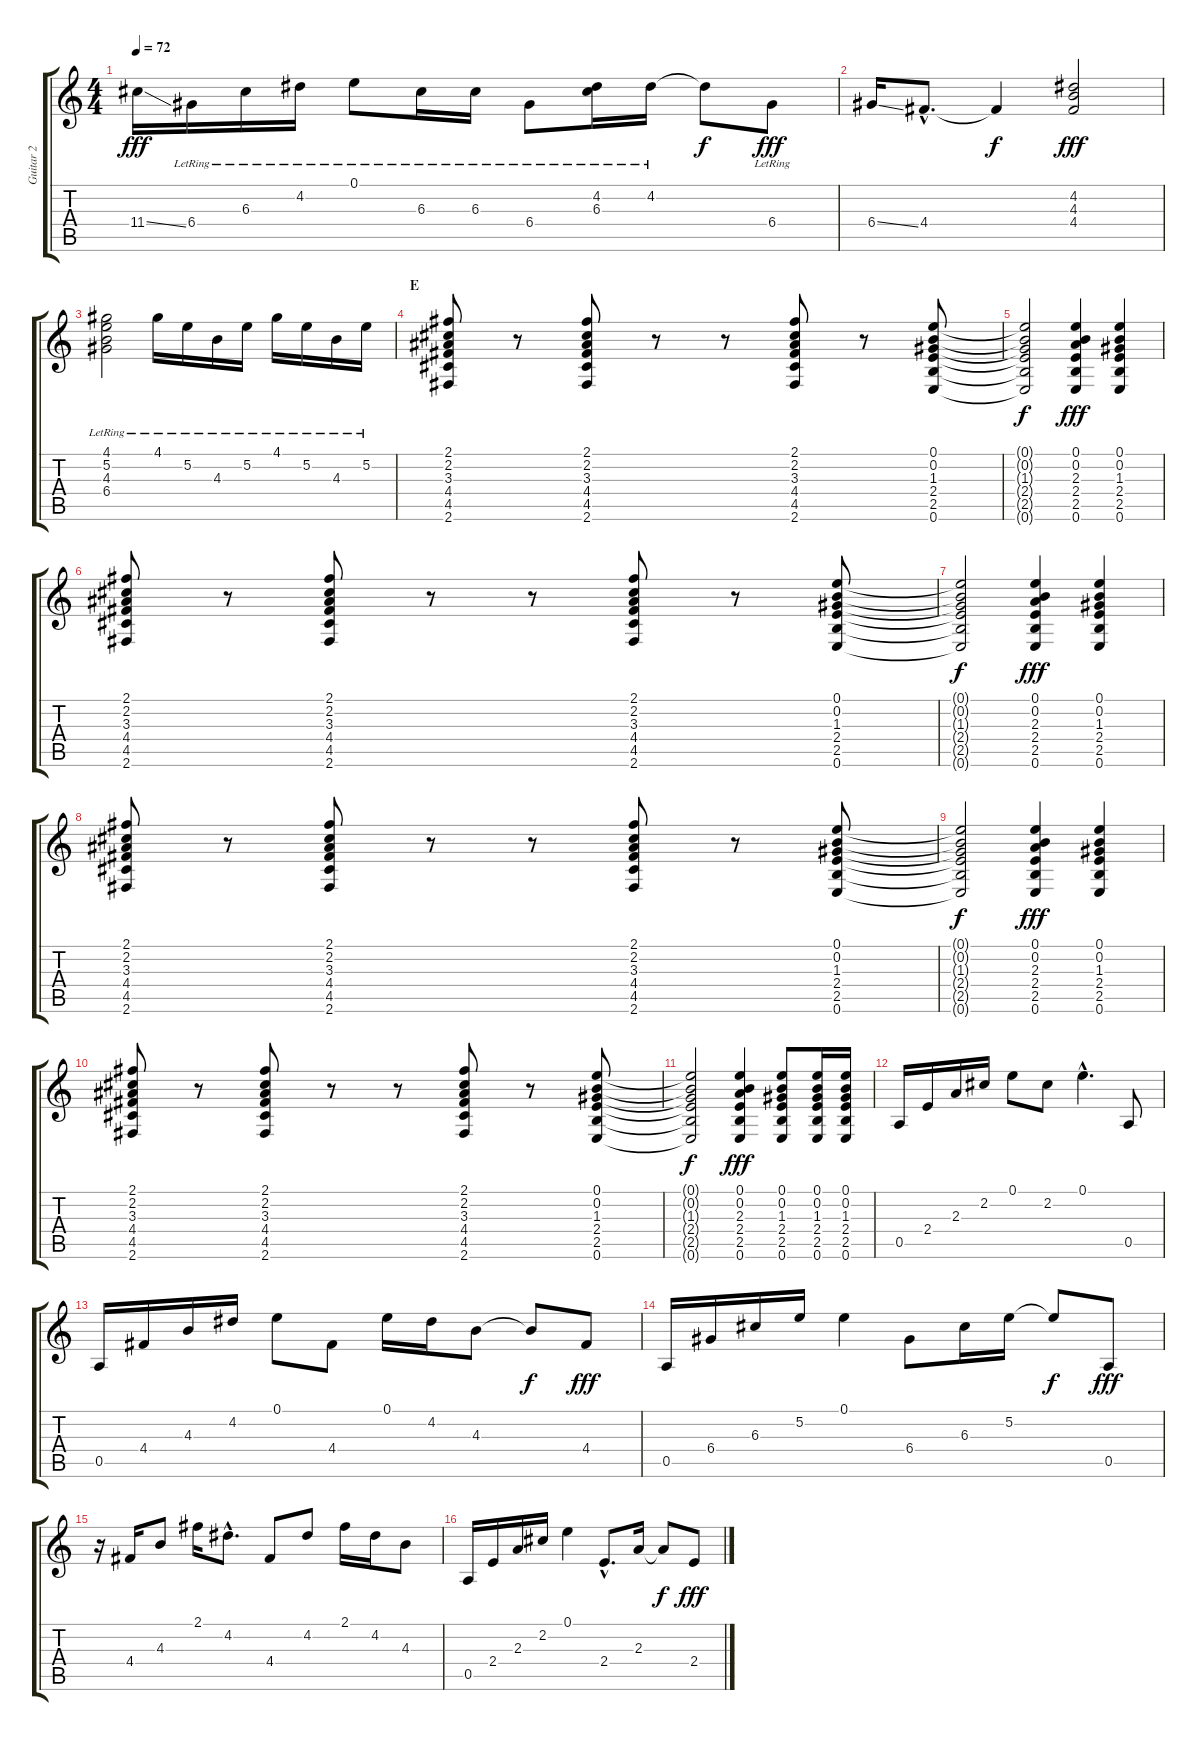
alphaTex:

\track ("Guitar 2" "Guitar 2") {instrument acousticguitarsteel}
\staff {score tabs}
\tuning (E4 B3 G3 D3 A2 E2) {hide}
\ts (4 4)
\tempo 72
\clef g2
\ks c
11.4{ss}.16{dy fff} 6.4{lr}.16 6.3{lr}.16 4.2{lr}.16 0.1{lr}.8 6.3{lr}.16 6.3{lr}.16 6.4{lr}.8 (4.2{lr} 6.3{lr}).16 4.2{lr}.16 4.2{t}.8{dy f} 6.4{lr}.8{dy fff} |
6.4{ss}.16 4.4{hac}.8{d} 4.4{t}.4{dy f} (4.2 4.3 4.4).2{dy fff} |
(4.1 5.2{lr} 4.3{lr} 6.4{lr}).2 4.1{lr}.16 5.2{lr}.16 4.3{lr}.16 5.2{lr}.16 4.1{lr}.16 5.2{lr}.16 4.3{lr}.16 5.2{lr}.16 |
\section ("" "E")
(2.1 2.2 3.3 4.4 4.5 2.6).8 r.8 (2.1 2.2 3.3 4.4 4.5 2.6).8 r.8 r.8 (2.1 2.2 3.3 4.4 4.5 2.6).8 r.8 (0.1 0.2 1.3 2.4 2.5 0.6).8 |
(0.1{t} 0.2{t} 1.3{t} 2.4{t} 2.5{t} 0.6{t}).2{dy f} (0.1 0.2 2.3 2.4 2.5 0.6).4{dy fff} (0.1 0.2 1.3 2.4 2.5 0.6).4 |
(2.1 2.2 3.3 4.4 4.5 2.6).8 r.8 (2.1 2.2 3.3 4.4 4.5 2.6).8 r.8 r.8 (2.1 2.2 3.3 4.4 4.5 2.6).8 r.8 (0.1 0.2 1.3 2.4 2.5 0.6).8 |
(0.1{t} 0.2{t} 1.3{t} 2.4{t} 2.5{t} 0.6{t}).2{dy f} (0.1 0.2 2.3 2.4 2.5 0.6).4{dy fff} (0.1 0.2 1.3 2.4 2.5 0.6).4 |
(2.1 2.2 3.3 4.4 4.5 2.6).8 r.8 (2.1 2.2 3.3 4.4 4.5 2.6).8 r.8 r.8 (2.1 2.2 3.3 4.4 4.5 2.6).8 r.8 (0.1 0.2 1.3 2.4 2.5 0.6).8 |
(0.1{t} 0.2{t} 1.3{t} 2.4{t} 2.5{t} 0.6{t}).2{dy f} (0.1 0.2 2.3 2.4 2.5 0.6).4{dy fff} (0.1 0.2 1.3 2.4 2.5 0.6).4 |
(2.1 2.2 3.3 4.4 4.5 2.6).8 r.8 (2.1 2.2 3.3 4.4 4.5 2.6).8 r.8 r.8 (2.1 2.2 3.3 4.4 4.5 2.6).8 r.8 (0.1 0.2 1.3 2.4 2.5 0.6).8 |
(0.1{t} 0.2{t} 1.3{t} 2.4{t} 2.5{t} 0.6{t}).2{dy f} (0.1 0.2 2.3 2.4 2.5 0.6).4{dy fff} (0.1 0.2 1.3 2.4 2.5 0.6).8 (0.1 0.2 1.3 2.4 2.5 0.6).16 (0.1 0.2 1.3 2.4 2.5 0.6).16 |
0.5.16 2.4.16 2.3.16 2.2.16 0.1.8 2.2.8 0.1{hac}.4{d} 0.5.8 |
0.5.16 4.4.16 4.3.16 4.2.16 0.1.8 4.4.8 0.1.16 4.2.16 4.3.8 4.3{t}.8{dy f} 4.4.8{dy fff} |
0.5.16 6.4.16 6.3.16 5.2.16 0.1.4 6.4.8 6.3.16 5.2.16 5.2{t}.8{dy f} 0.5.8{dy fff} |
r.16 4.4.16 4.3.8 2.1.16 4.2{hac}.8{d} 4.4.8 4.2.8 2.1.16 4.2.16 4.3.8 |
0.5.16 2.4.16 2.3.16 2.2.16 0.1.4 2.4{hac}.8{d} 2.3.16 2.3{t}.8{dy f} 2.4.8{dy fff}
